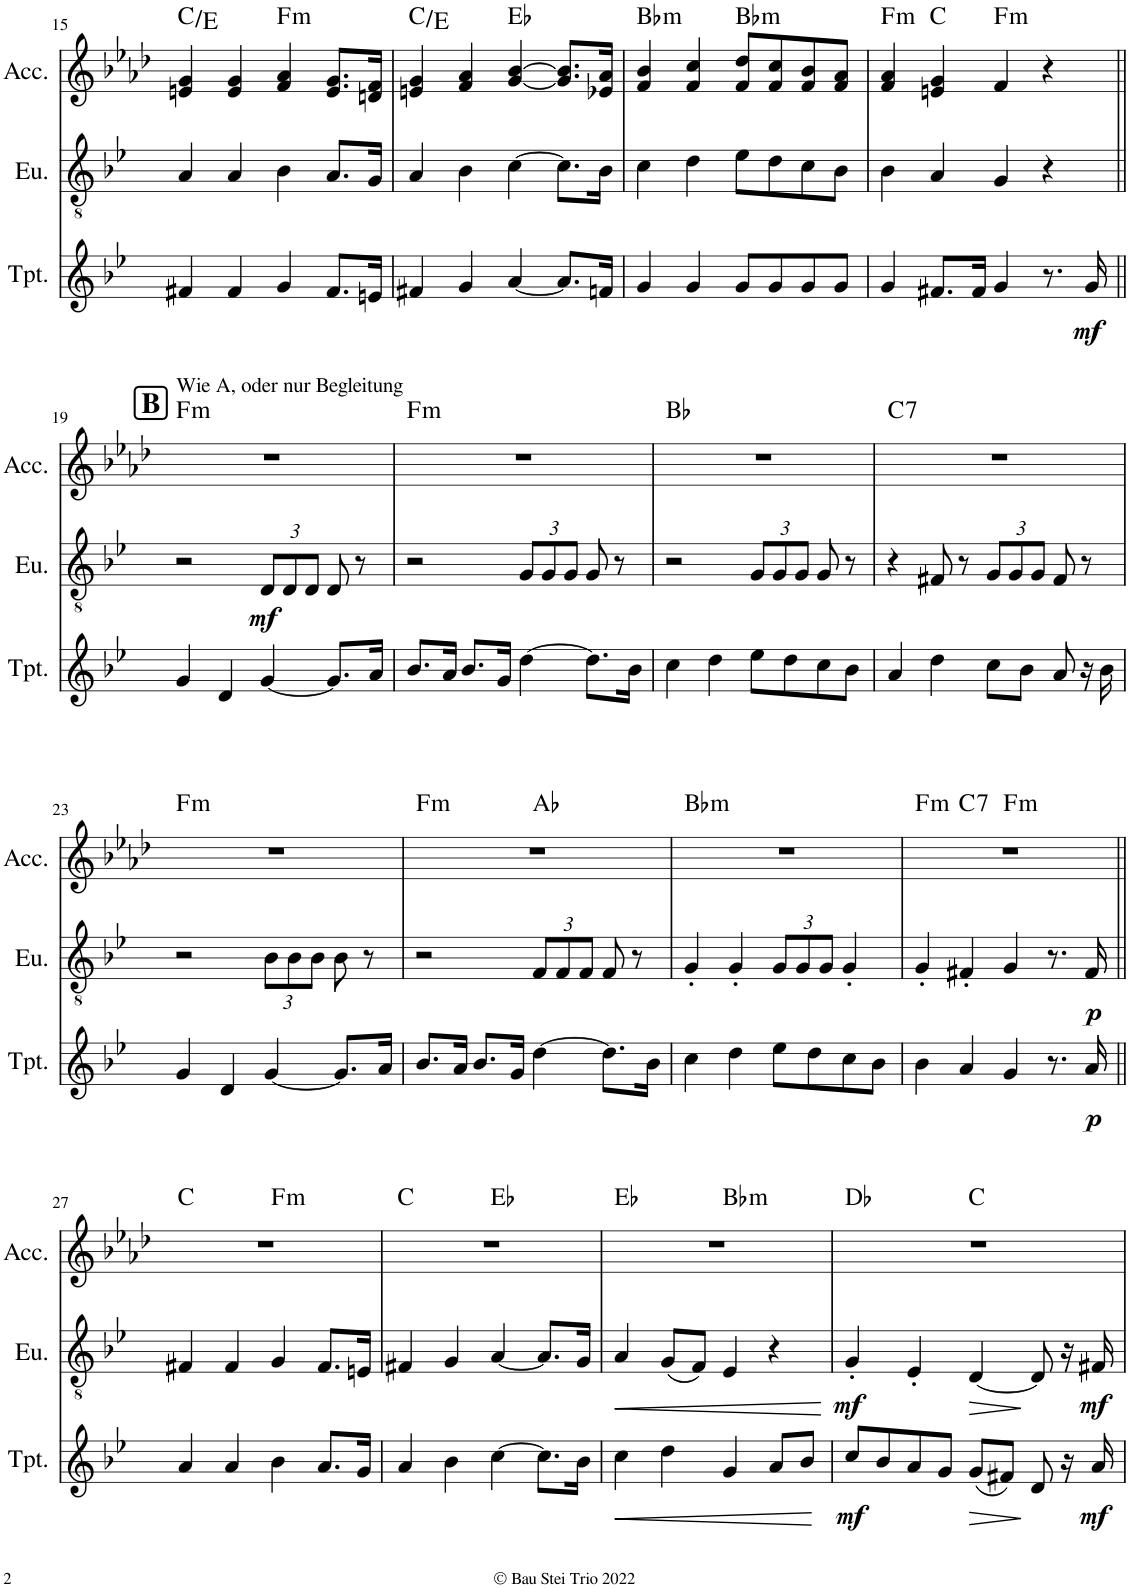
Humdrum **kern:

**kern	**dynam	**kern	**dynam	**kern	**harte
*part3	*part3	*part2	*part2	*part1	*part1
*staff3	*staff3	*staff2	*staff2	*staff1	*
*I"Trumpet	*	*I"Euphonium	*	*I"Accordion	*
*I'Tpt.	*	*I'Eu.	*	*I'Acc.	*
!!LO:PB:g=z
*clefG2	*	*clefGv2	*	*clefG2	*
*Trd1c2	*	*Trd1c2	*	*	*
*k[b-e-]	*	*k[b-e-]	*	*k[b-e-a-d-]	*
*M4/4	*	*M4/4	*	*M4/4	*
=15	=15	=15	=15	=15	=15
4f#X/	.	4A/	.	4en/ 4g/	C:maj/3
4f#/	.	4A/	.	4e/ 4g/	.
!	!	!	!	!	!LO:H:kt=m
4g/	.	4B-\	.	4f/ 4a-/	F:min
8.f#/L	.	8.A/L	.	8.e/ 8.g/L	.
16en/Jk	.	16G/Jk	.	16dn/ 16f/Jk	.
=16	=16	=16	=16	=16	=16
4f#X/	.	4A/	.	4en/ 4g/	C:maj/3
4g/	.	4B-\	.	4f/ 4a-/	.
[4a/	.	[4c\	.	[4g/ [4b-/	Eb:maj
8.a/L]	.	8.c\L]	.	8.g/] 8.b-/]L	.
16fn/Jk	.	16B-\Jk	.	16e-X/ 16a-/Jk	.
=17	=17	=17	=17	=17	=17
!	!	!	!	!	!LO:H:kt=m
4g/	.	4c\	.	4f/ 4b-/	Bb:min
4g/	.	4d\	.	4f/ 4cc/	.
!	!	!	!	!	!LO:H:kt=m
8g/L	.	8e-\L	.	8f/ 8dd-/L	Bb:min
8g/	.	8d\	.	8f/ 8cc/	.
8g/	.	8c\	.	8f/ 8b-/	.
8g/J	.	8B-\J	.	8f/ 8a-/J	.
=18	=18	=18	=18	=18	=18
!	!	!	!	!	!LO:H:kt=m
4g/	.	4B-\	.	4f/ 4a-/	F:min
8.f#X/L	.	4A/	.	4en/ 4g/	C:maj
16f#/Jk	.	.	.	.	.
!	!	!	!	!	!LO:H:kt=m
4g/	.	4G/	.	4f/	F:min
8.r	.	4r	.	4r	.
!	!LO:DY:b	!	!	!	!
16g/	mf	.	.	.	.
!!LO:LB:g=z
!!LO:REH:place=s1:a:B:cj:fs=14:t=B
=19||	=19||	=19||	=19||	=19||	=19||
!	!	!	!	!LO:TX:a:t=Wie A, oder nur Begleitung	!LO:H:kt=m
4g/	.	2r	.	1r	F:min
4d/	.	.	.	.	.
*	*	*Xbrackettup	*	*	*
!	!	!	!LO:DY:b	!	!
[4g/	.	12D/L	mf	.	.
.	.	12D/	.	.	.
.	.	12D/J	.	.	.
8.g/L]	.	8D/	.	.	.
.	.	8r	.	.	.
16a/Jk	.	.	.	.	.
=20	=20	=20	=20	=20	=20
!	!	!	!	!	!LO:H:kt=m
8.b-/L	.	2r	.	1r	F:min
16a/Jk	.	.	.	.	.
8.b-/L	.	.	.	.	.
16g/Jk	.	.	.	.	.
[4dd\	.	12G/L	.	.	.
.	.	12G/	.	.	.
.	.	12G/J	.	.	.
8.dd\L]	.	8G/	.	.	.
.	.	8r	.	.	.
16b-\Jk	.	.	.	.	.
=21	=21	=21	=21	=21	=21
4cc\	.	2r	.	1r	Bb:maj
4dd\	.	.	.	.	.
8ee-\L	.	12G/L	.	.	.
.	.	12G/	.	.	.
8dd\	.	.	.	.	.
.	.	12G/J	.	.	.
8cc\	.	8G/	.	.	.
8b-\J	.	8r	.	.	.
=22	=22	=22	=22	=22	=22
!	!	!	!	!	!LO:H:kt=7
4a/	.	4r	.	1r	C:7
4dd\	.	8F#X/	.	.	.
.	.	8r	.	.	.
8cc\L	.	12G/L	.	.	.
.	.	12G/	.	.	.
8b-\J	.	.	.	.	.
.	.	12G/J	.	.	.
8a/	.	8F#/	.	.	.
16r	.	8r	.	.	.
16b-\	.	.	.	.	.
!!LO:LB:g=z
=23	=23	=23	=23	=23	=23
!	!	!	!	!	!LO:H:kt=m
4g/	.	2r	.	1r	F:min
4d/	.	.	.	.	.
[4g/	.	12B-\L	.	.	.
.	.	12B-\	.	.	.
.	.	12B-\J	.	.	.
8.g/L]	.	8B-\	.	.	.
.	.	8r	.	.	.
16a/Jk	.	.	.	.	.
=24	=24	=24	=24	=24	=24
!	!	!	!	!	!LO:H:kt=m
*	*	*	*	*^	*
8.b-/L	.	2r	.	1r	2ryy	F:min
16a/Jk	.	.	.	.	.	.
8.b-/L	.	.	.	.	.	.
16g/Jk	.	.	.	.	.	.
[4dd\	.	12F/L	.	.	2ryy	Ab:maj
.	.	12F/	.	.	.	.
.	.	12F/J	.	.	.	.
8.dd\L]	.	8F/	.	.	.	.
.	.	8r	.	.	.	.
16b-\Jk	.	.	.	.	.	.
=25	=25	=25	=25	=25	=25	=25
!	!	!	!	!	!	!LO:H:kt=m
*	*	*	*	*v	*v	*
4cc\	.	4G'/	.	1r	Bb:min
4dd\	.	4G'/	.	.	.
8ee-\L	.	12G/L	.	.	.
.	.	12G/	.	.	.
8dd\	.	.	.	.	.
.	.	12G/J	.	.	.
8cc\	.	4G'/	.	.	.
8b-\J	.	.	.	.	.
=26	=26	=26	=26	=26	=26
!	!	!	!	!	!LO:H:kt=m
*	*	*	*	*^	*
*	*	*	*	*	*^	*
4b-\	.	4G'/	.	1r	4ryy	2ryy	F:min
!	!	!	!	!	!	!	!LO:H:kt=7
4a/	.	4F#X'/	.	.	2.ryy	.	C:7
!	!	!	!	!	!	!	!LO:H:kt=m
4g/	.	4G/	.	.	.	2ryy	F:min
8.r	.	8.r	.	.	.	.	.
!	!LO:DY:b	!	!LO:DY:b	!	!	!	!
16a/	p	16F#/	p	.	.	.	.
*	*	*	*	*	*v	*v	*
!!LO:LB:g=z
=27||	=27||	=27||	=27||	=27||	=27||	=27||
4a/	.	4F#X/	.	1r	2ryy	C:maj
4a/	.	4F#/	.	.	.	.
!	!	!	!	!	!	!LO:H:kt=m
4b-\	.	4G/	.	.	2ryy	F:min
8.a/L	.	8.F#/L	.	.	.	.
16g/Jk	.	16En/Jk	.	.	.	.
=28	=28	=28	=28	=28	=28	=28
4a/	.	4F#X/	.	1r	2ryy	C:maj
4b-\	.	4G/	.	.	.	.
[4cc\	.	[4A/	.	.	2ryy	Eb:maj
8.cc\L]	.	8.A/L]	.	.	.	.
16b-\Jk	.	16G/Jk	.	.	.	.
=29	=29	=29	=29	=29	=29	=29
!	!LO:HP:b	!	!LO:HP:b	!	!	!
4cc\	<	4A/	<	1r	2ryy	Eb:maj
4dd\	.	(<8G/L	.	.	.	.
.	.	8F/J)	.	.	.	.
!	!	!	!	!	!	!LO:H:kt=m
4g/	.	4E-/	.	.	2ryy	Bb:min
8a/L	.	4r	.	.	.	.
8b-/J	.	.	.	.	.	.
.	[	.	[	.	.	.
=30	=30	=30	=30	=30	=30	=30
!	!LO:DY:b	!	!LO:DY:b	!	!	!
8cc/L	mf	4G'/	mf	1r	2ryy	Db:maj
8b-/	.	.	.	.	.	.
8a/	.	4E-'/	.	.	.	.
8g/J	.	.	.	.	.	.
!	!LO:HP:b	!	!LO:HP:b	!	!	!
(<8g/L	>	[4D/	>	.	2ryy	C:maj
8f#X/J)	.	.	.	.	.	.
8d/	]	8D/]	]	.	.	.
16r	.	16r	.	.	.	.
!	!LO:DY:b	!	!LO:DY:b	!	!	!
16a/	mf	16F#X/	mf	.	.	.
*	*	*	*	*v	*v	*
=	=	=	=	=	=
*-	*-	*-	*-	*-	*-
